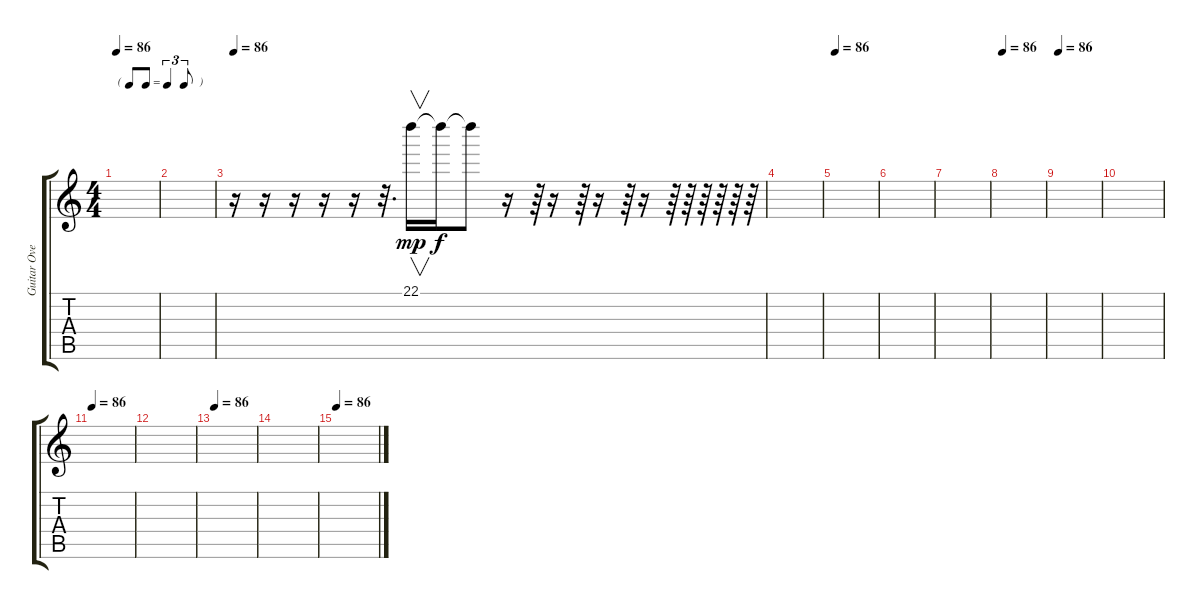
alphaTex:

\track ("Guitar Overdubs " "Guitar Ove") {instrument overdrivenguitar}
\staff {score tabs}
\tuning (E4 B3 G3 D3 A2 E2) {hide}
\ts (4 4)
\tf triplet8th
\tempo 86
\clef g2
\ks c
|
|
\tempo 86
r.16 r.16 r.16 r.16 r.16 r.32{d} 22.1.16{v dy mp} 22.1{t}.16{dy f} 22.1{t}.8 r.16 r.64 r.16 r.64 r.16 r.64 r.16 r.64 r.64 r.64 r.64 r.64 r.64 |
|
\tempo 86
|
|
|
\tempo 86
|
\tempo 86
|
|
\tempo 86
|
|
\tempo 86
|
|
\tempo 86
